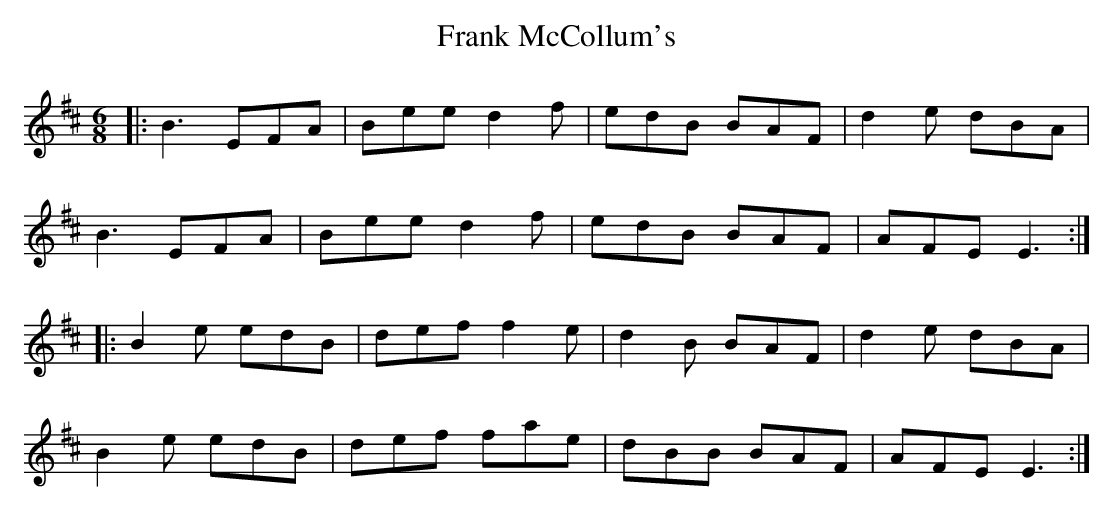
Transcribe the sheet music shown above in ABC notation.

X:1
T:Frank McCollum's
M:6/8
K:Edor
|: B3 EFA | Bee d2f | edB BAF | d2e dBA |
B3 EFA | Bee d2f | edB BAF | AFE E3 :|
|: B2e edB | def f2e | d2B BAF | d2e dBA |
B2e edB | def fae | dBB BAF | AFE E3 :|
